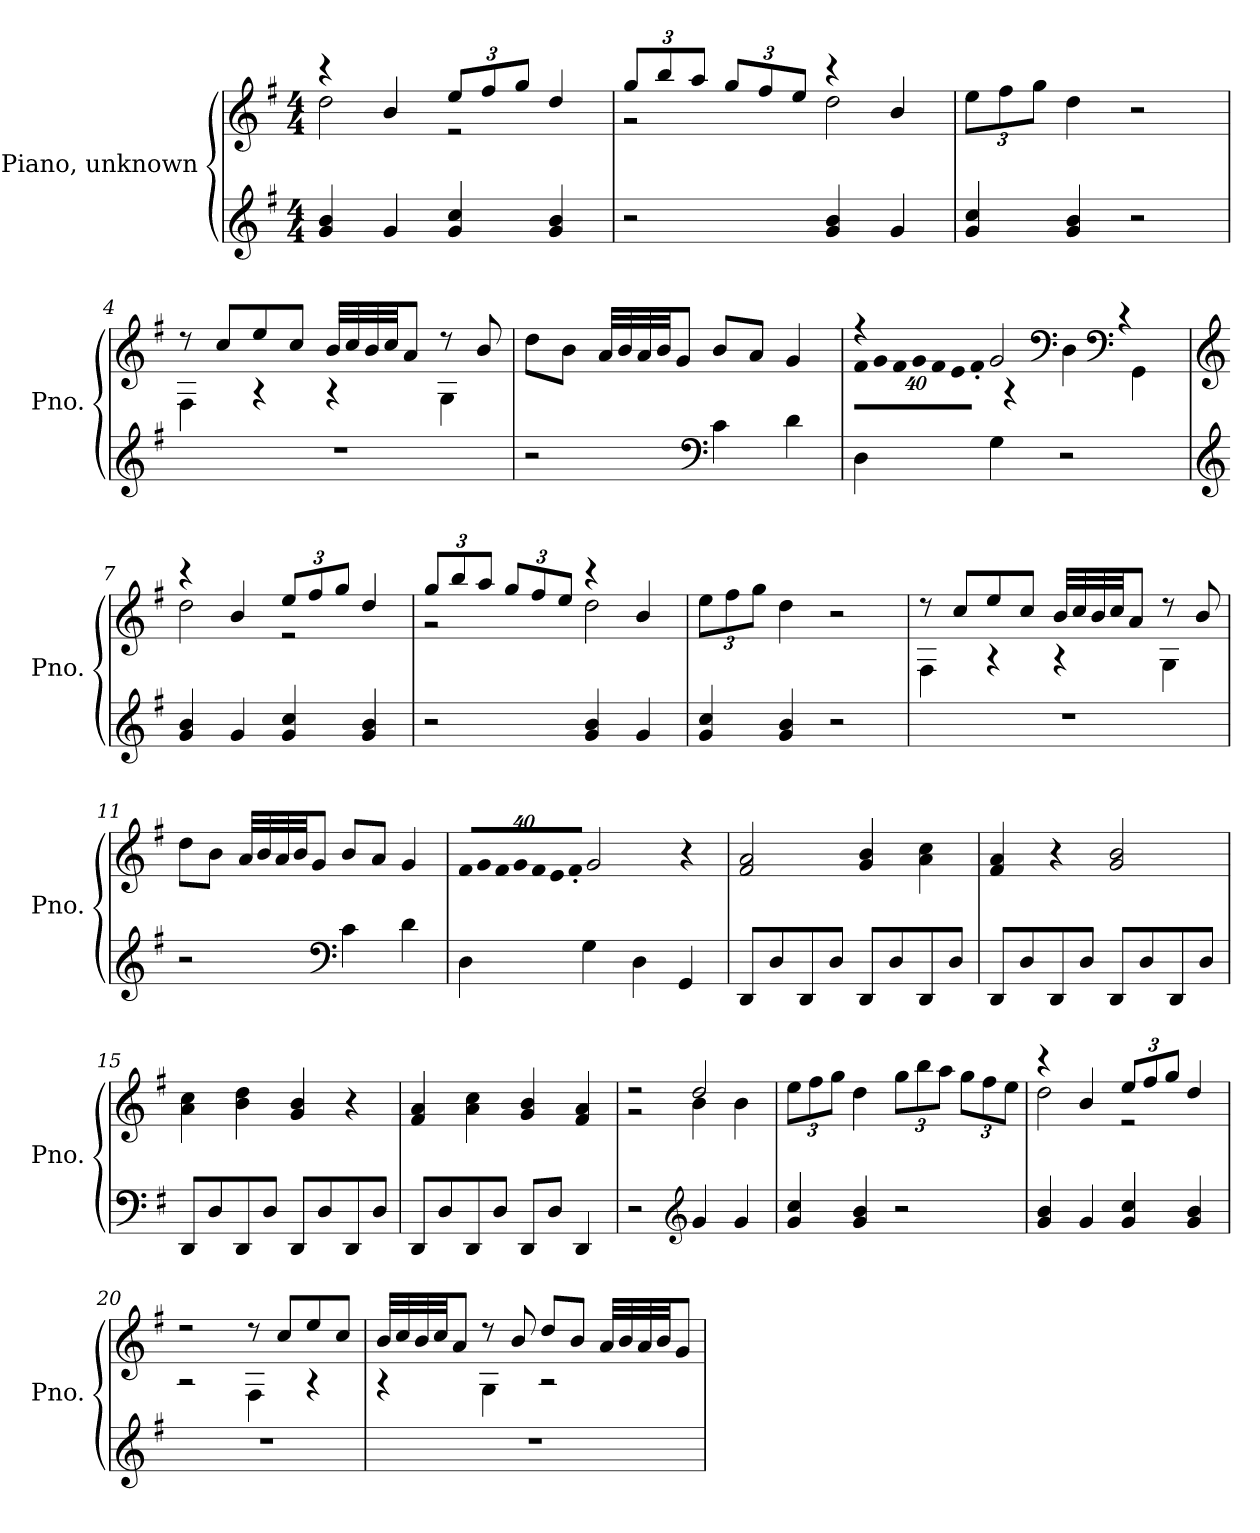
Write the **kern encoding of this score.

**kern	**kern
*part1	*part1
*staff2	*staff1
*I"Piano, unknown	*
*I'Pno.	*
*clefG2	*clefG2
*k[f#]	*k[f#]
*M4/4	*M4/4
*MM120	*MM120
=1	=1
*	*^
4g/ 4b/	4r	2dd\
4g/	4b/	.
*	*Xbrackettup	*
4g/ 4cc/	12ee/L	2r
.	12ff#/	.
.	12gg/J	.
4g/ 4b/	4dd/	.
=2	=2	=2
2r	12gg/L	2r
.	12bb/	.
.	12aa/J	.
.	12gg/L	.
.	12ff#/	.
.	12ee/J	.
4g/ 4b/	4r	2dd\
4g/	4b/	.
*	*v	*v
=3	=3
4g/ 4cc/	12ee\L
.	12ff#\
.	12gg\J
4g/ 4b/	4dd\
2r	2r
=4	=4
*	*^
1r	8r	4F#\
.	8cc/L	.
.	8ee/	4r
.	8cc/J	.
.	32b/LLL	4r
.	32cc/	.
.	32b/	.
.	32cc/JJ	.
.	8a/J	.
.	8r	4G\
.	8b/	.
*	*v	*v
!!LO:LB:g=z
=5	=5
2r	8dd\L
.	8b\J
.	32a/LLL
.	32b/
.	32a/
.	32b/JJ
.	8g/J
*clefF4	*
4c\	8b/L
.	8a/J
4d\	4g/
=6	=6
*	*^
!	!	!LO:N:vis=32
4D\	4r	640%23f#\LLL
!	!	!LO:N:vis=32
.	.	640%23g\
!	!	!LO:N:vis=32
.	.	640%23f#\
!	!	!LO:N:vis=32
.	.	640%23g\
!	!	!LO:N:vis=32
.	.	640%23f#\
!	!	!LO:N:vis=32
.	.	640%23e\
!	!	!LO:N:vis=32
.	.	640%23f#'\JJJ
4G\	2g/	.
.	.	4r
*	*clefF4	*
2r	.	.
.	.	4D\
.	4r	.
.	.	4GG\
640ryy	640ryy	.
=7	=7	=7
*clefG2	*clefG2	*
4g/ 4b/	4r	2dd\
4g/	4b/	.
4g/ 4cc/	12ee/L	2r
.	12ff#/	.
.	12gg/J	.
4g/ 4b/	4dd/	.
=8	=8	=8
2r	12gg/L	2r
.	12bb/	.
.	12aa/J	.
.	12gg/L	.
.	12ff#/	.
.	12ee/J	.
4g/ 4b/	4r	2dd\
4g/	4b/	.
*	*v	*v
!!LO:LB:g=z
=9	=9
4g/ 4cc/	12ee\L
.	12ff#\
.	12gg\J
4g/ 4b/	4dd\
2r	2r
=10	=10
*	*^
1r	8r	4F#\
.	8cc/L	.
.	8ee/	4r
.	8cc/J	.
.	32b/LLL	4r
.	32cc/	.
.	32b/	.
.	32cc/JJ	.
.	8a/J	.
.	8r	4G\
.	8b/	.
*	*v	*v
=11	=11
2r	8dd\L
.	8b\J
.	32a/LLL
.	32b/
.	32a/
.	32b/JJ
.	8g/J
*clefF4	*
4c\	8b/L
.	8a/J
4d\	4g/
=12	=12
!	!LO:N:vis=32
4D\	640%23f#/LLL
!	!LO:N:vis=32
.	640%23g/
!	!LO:N:vis=32
.	640%23f#/
!	!LO:N:vis=32
.	640%23g/
!	!LO:N:vis=32
.	640%23f#/
!	!LO:N:vis=32
.	640%23e/
!	!LO:N:vis=32
.	640%23f#'/JJJ
4G\	.
.	2g/
4D\	.
4GG/	.
.	4r
640ryy	.
!!LO:LB:g=z
=13	=13
8DD/L	2f#/ 2a/
8D/	.
8DD/	.
8D/J	.
8DD/L	4g/ 4b/
8D/	.
8DD/	4a\ 4cc\
8D/J	.
=14	=14
8DD/L	4f#/ 4a/
8D/	.
8DD/	4r
8D/J	.
8DD/L	2g/ 2b/
8D/	.
8DD/	.
8D/J	.
=15	=15
8DD/L	4a\ 4cc\
8D/	.
8DD/	4b\ 4dd\
8D/J	.
8DD/L	4g/ 4b/
8D/	.
8DD/	4r
8D/J	.
=16	=16
8DD/L	4f#/ 4a/
8D/	.
8DD/	4a\ 4cc\
8D/J	.
8DD/L	4g/ 4b/
8D/J	.
4DD/	4f#/ 4a/
=17	=17
*	*^
2r	2r	2r
*clefG2	*	*
4g/	2dd/	4b\
4g/	.	4b\
*	*v	*v
!!LO:LB:g=z
=18	=18
4g/ 4cc/	12ee\L
.	12ff#\
.	12gg\J
4g/ 4b/	4dd\
2r	12gg\L
.	12bb\
.	12aa\J
.	12gg\L
.	12ff#\
.	12ee\J
=19	=19
*	*^
4g/ 4b/	4r	2dd\
4g/	4b/	.
4g/ 4cc/	12ee/L	2r
.	12ff#/	.
.	12gg/J	.
4g/ 4b/	4dd/	.
=20	=20	=20
1r	2r	2r
.	8r	4F#\
.	8cc/L	.
.	8ee/	4r
.	8cc/J	.
=21	=21	=21
1r	32b/LLL	4r
.	32cc/	.
.	32b/	.
.	32cc/JJ	.
.	8a/J	.
.	8r	4G\
.	8b/	.
.	8dd/L	2r
.	8b/J	.
.	32a/LLL	.
.	32b/	.
.	32a/	.
.	32b/JJ	.
.	8g/J	.
*	*v	*v
=	=
*-	*-
